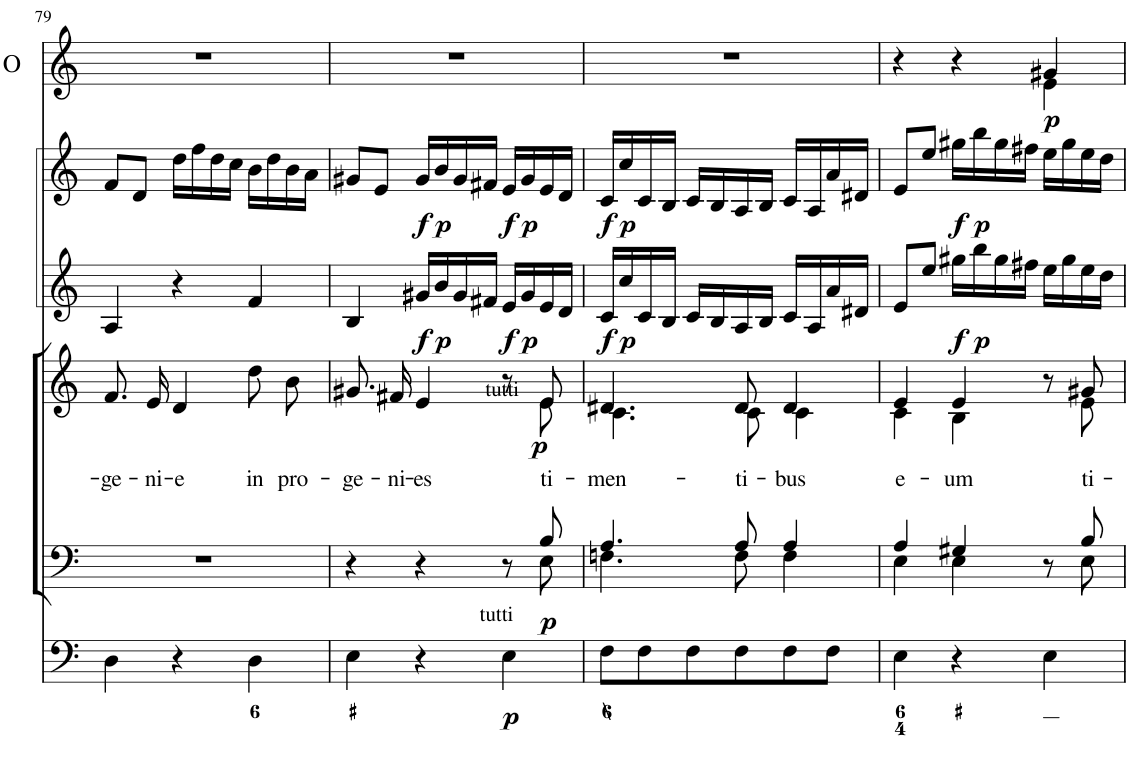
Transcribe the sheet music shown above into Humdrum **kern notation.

**kern	**dynam	**kern	**dynam	**kern	**text	**dynam	**kern	**dynam	**kern	**dynam	**kern	**dynam
*part6	*part6	*part5	*part5	*part4	*part4	*part4	*part3	*part3	*part2	*part2	*part1	*part1
*staff6	*staff6	*staff5	*staff5	*staff4	*staff4	*staff4	*staff3	*staff3	*staff2	*staff2	*staff1	*staff1
*I"Organ	*	*I"Bass	*	*I"Soprano	*	*	*I"Violin	*	*I"Violin	*	*I"Oboi	*
*	*	*	*	*	*	*	*I'Vln	*	*I'Vln	*	*I'O	*
!!LO:PB:g=z
*clefF4	*	*clefF4	*	*clefG2	*	*	*clefG2	*	*clefG2	*	*clefG2	*
*k[]	*	*k[]	*	*k[]	*	*	*k[]	*	*k[]	*	*k[]	*
*M3/4	*	*M3/4	*	*M3/4	*	*	*M3/4	*	*M3/4	*	*M3/4	*
=79	=79	=79	=79	=79	=79	=79	=79	=79	=79	=79	=79	=79
!	!	!	!	!	!LO:LY:b	!	!	!	!	!	!	!
4D\	.	2.r	.	8.f/L	-ge-	.	4A/	.	8f/L	.	2.r	.
.	.	.	.	.	.	.	.	.	8d/J	.	.	.
!	!	!	!	!	!LO:LY:b	!	!	!	!	!	!	!
.	.	.	.	16e/Jk	-ni-	.	.	.	.	.	.	.
!	!	!	!	!	!LO:LY:b	!	!	!	!	!	!	!
4r	.	.	.	4d/	-e	.	4r	.	16dd\LL	.	.	.
.	.	.	.	.	.	.	.	.	16ff\	.	.	.
.	.	.	.	.	.	.	.	.	16dd\	.	.	.
.	.	.	.	.	.	.	.	.	16cc\JJ	.	.	.
!	!	!	!	!	!LO:LY:b	!	!	!	!	!	!	!
4D\	.	.	.	8dd\L	in	.	4f/	.	16b\LL	.	.	.
.	.	.	.	.	.	.	.	.	16dd\	.	.	.
!	!	!	!	!	!LO:LY:b	!	!	!	!	!	!	!
.	.	.	.	8b\J	pro-	.	.	.	16b\	.	.	.
.	.	.	.	.	.	.	.	.	16a\JJ	.	.	.
=80	=80	=80	=80	=80	=80	=80	=80	=80	=80	=80	=80	=80
*	*	*^	*	*	*	*	*	*	*	*	*	*
!	!	!	!	!	!	!LO:LY:b	!	!	!	!	!	!	!
*	*	*	*	*	*^	*	*	*	*	*	*	*	*
4E\	.	4r	8ryy	.	8.g#X/L	8ryy	-ge-	.	4B/	.	8g#X/L	.	2.r	.
*	*	*v	*v	*	*	*	*	*	*	*	*	*	*	*
*	*	*	*	*v	*v	*	*	*	*	*	*	*	*
.	.	.	.	.	.	.	.	.	8e/J	.	.	.
!	!	!	!	!	!LO:LY:b	!	!	!	!	!	!	!
.	.	.	.	16f#X/Jk	-ni-	.	.	.	.	.	.	.
!	!	!	!	!	!LO:LY:b	!	!	!LO:DY:b	!	!LO:DY:b	!	!
4r	.	4r	.	4e/	-es	.	16g#X/LL	f	16g#/LL	f	.	.
!	!	!	!	!	!	!	!	!LO:DY:b	!	!LO:DY:b	!	!
.	.	.	.	.	.	.	16b/	p	16b/	p	.	.
.	.	.	.	.	.	.	16g#/	.	16g#/	.	.	.
.	.	.	.	.	.	.	16f#X/JJ	.	16f#X/JJ	.	.	.
!LO:TX:a:t=tutti	!	!	!	!	!	!	!	!	!	!	!	!
!	!LO:DY:b	!	!	!	!	!	!	!LO:DY:b	!	!LO:DY:b	!	!
4E\	p	8r	.	8r	.	.	16e/LL	f	16e/LL	f	.	.
!	!	!	!	!	!	!	!	!LO:DY:b	!	!LO:DY:b	!	!
.	.	.	.	.	.	.	16g#/	p	16g#/	p	.	.
*	*	*^	*	*	*	*	*	*	*	*	*	*
!	!	!	!	!	!LO:TX:a:t=tutti	!	!	!	!	!	!	!	!
!	!	!	!	!LO:DY:b	!	!LO:LY:b	!LO:DY:b	!	!	!	!	!	!
*	*	*	*	*	*^	*	*	*	*	*	*	*	*
.	.	8B/	8E\	p	8e/	8e\	ti-	p	16e/	.	16e/	.	.	.
.	.	.	.	.	.	.	.	.	16d/JJ	.	16d/JJ	.	.	.
=81	=81	=81	=81	=81	=81	=81	=81	=81	=81	=81	=81	=81	=81	=81
!	!	!	!	!	!	!	!LO:LY:b	!	!	!LO:DY:b	!	!LO:DY:b	!	!
8F\L	.	4.A/	4.Fn\	.	4.d#X/	4.c\	-men-	.	16c/LL	f	16c/LL	f	2.r	.
!	!	!	!	!	!	!	!	!	!	!LO:DY:b	!	!LO:DY:b	!	!
.	.	.	.	.	.	.	.	.	16cc/	p	16cc/	p	.	.
8F\	.	.	.	.	.	.	.	.	16c/	.	16c/	.	.	.
.	.	.	.	.	.	.	.	.	16B/JJ	.	16B/JJ	.	.	.
8F\	.	.	.	.	.	.	.	.	16c/LL	.	16c/LL	.	.	.
.	.	.	.	.	.	.	.	.	16B/	.	16B/	.	.	.
!	!	!	!	!	!	!	!LO:LY:b	!	!	!	!	!	!	!
8F\	.	8A/	8F\	.	8d#/	8c\	-ti-	.	16A/	.	16A/	.	.	.
.	.	.	.	.	.	.	.	.	16B/JJ	.	16B/JJ	.	.	.
!	!	!	!	!	!	!	!LO:LY:b	!	!	!	!	!	!	!
8F\	.	4A/	4F\	.	4d#/	4c\	-bus	.	16c/LL	.	16c/LL	.	.	.
.	.	.	.	.	.	.	.	.	16A/	.	16A/	.	.	.
8F\J	.	.	.	.	.	.	.	.	16a/	.	16a/	.	.	.
.	.	.	.	.	.	.	.	.	16d#X/JJ	.	16d#X/JJ	.	.	.
=82	=82	=82	=82	=82	=82	=82	=82	=82	=82	=82	=82	=82	=82	=82
!	!	!	!	!	!	!	!LO:LY:b	!	!	!	!	!	!	!
*	*	*	*	*	*	*	*	*	*	*	*	*	*^	*
4E\	.	4A/	4E\	.	4e/	4c\	e-	.	8e/L	.	8e/L	.	4r	2ryy	.
.	.	.	.	.	.	.	.	.	8ee/J	.	8ee/J	.	.	.	.
!	!	!	!	!	!	!	!LO:LY:b	!	!	!LO:DY:b	!	!LO:DY:b	!	!	!
4r	.	4G#X/	4E\	.	4e/	4B\	-um	.	16gg#X\LL	f	16gg#X\LL	f	4r	.	.
!	!	!	!	!	!	!	!	!	!	!LO:DY:b	!	!LO:DY:b	!	!	!
.	.	.	.	.	.	.	.	.	16bb\	p	16bb\	p	.	.	.
.	.	.	.	.	.	.	.	.	16gg#\	.	16gg#\	.	.	.	.
.	.	.	.	.	.	.	.	.	16ff#X\JJ	.	16ff#X\JJ	.	.	.	.
!	!	!	!	!	!	!	!	!	!	!	!	!	!	!	!LO:DY:b
4E\	.	8r	8ryy	.	8r	8ryy	.	.	16ee\LL	.	16ee\LL	.	4g#X/	4e\	p
.	.	.	.	.	.	.	.	.	16gg#\	.	16gg#\	.	.	.	.
!	!	!	!	!	!	!	!LO:LY:b	!	!	!	!	!	!	!	!
.	.	8B/	8E\	.	8g#X/	8e\	ti-	.	16ee\	.	16ee\	.	.	.	.
.	.	.	.	.	.	.	.	.	16dd\JJ	.	16dd\JJ	.	.	.	.
*	*	*v	*v	*	*	*	*	*	*	*	*	*	*v	*v	*
*	*	*	*	*v	*v	*	*	*	*	*	*	*	*
=	=	=	=	=	=	=	=	=	=	=	=	=
*-	*-	*-	*-	*-	*-	*-	*-	*-	*-	*-	*-	*-
